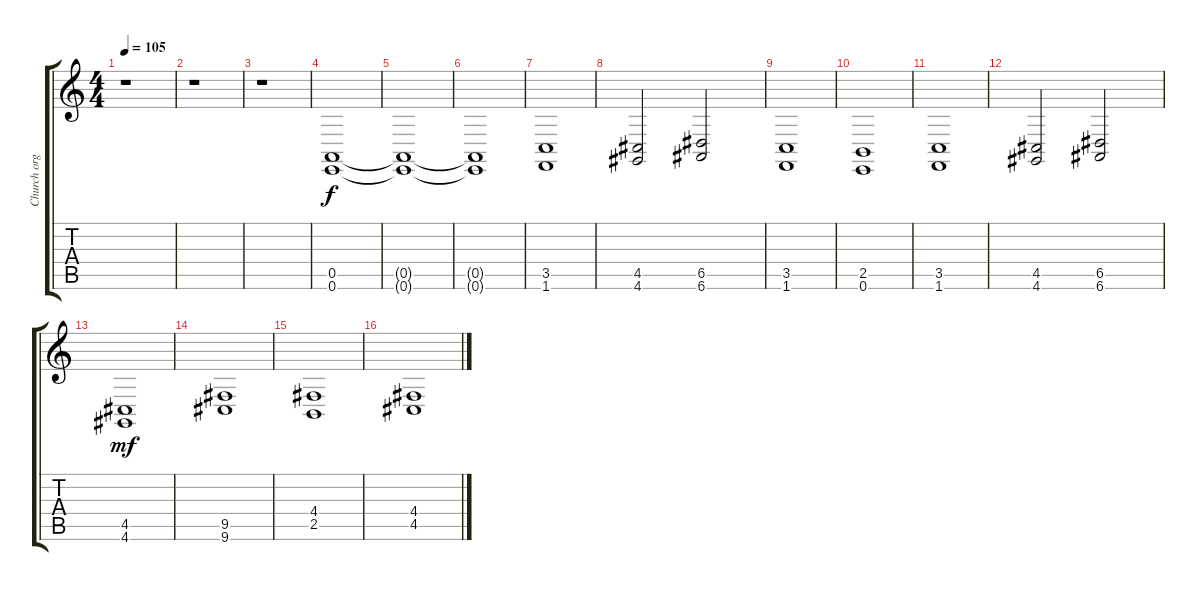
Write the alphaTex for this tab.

\track ("Church organ" "Church org") {instrument churchorgan}
\staff {score tabs}
\tuning (E4 B3 G3 D3 A2 E2) {hide}
\ts (4 4)
\tempo 105
\clef g2
\ks c
r.1{dy f} |
r.1 |
r.1 |
(0.5 0.6).1 |
(0.5{t} 0.6{t}).1 |
(0.5{t} 0.6{t}).1 |
(3.5 1.6).1{volume 13 instrument synthstrings1} |
(4.5 4.6).2 (6.5 6.6).2 |
(3.5 1.6).1 |
(2.5 0.6).1 |
(3.5 1.6).1 |
(4.5 4.6).2 (6.5 6.6).2 |
(4.5 4.6).1{dy mf} |
(9.5 9.6).1 |
(4.4 2.5).1 |
(4.4 4.5).1
